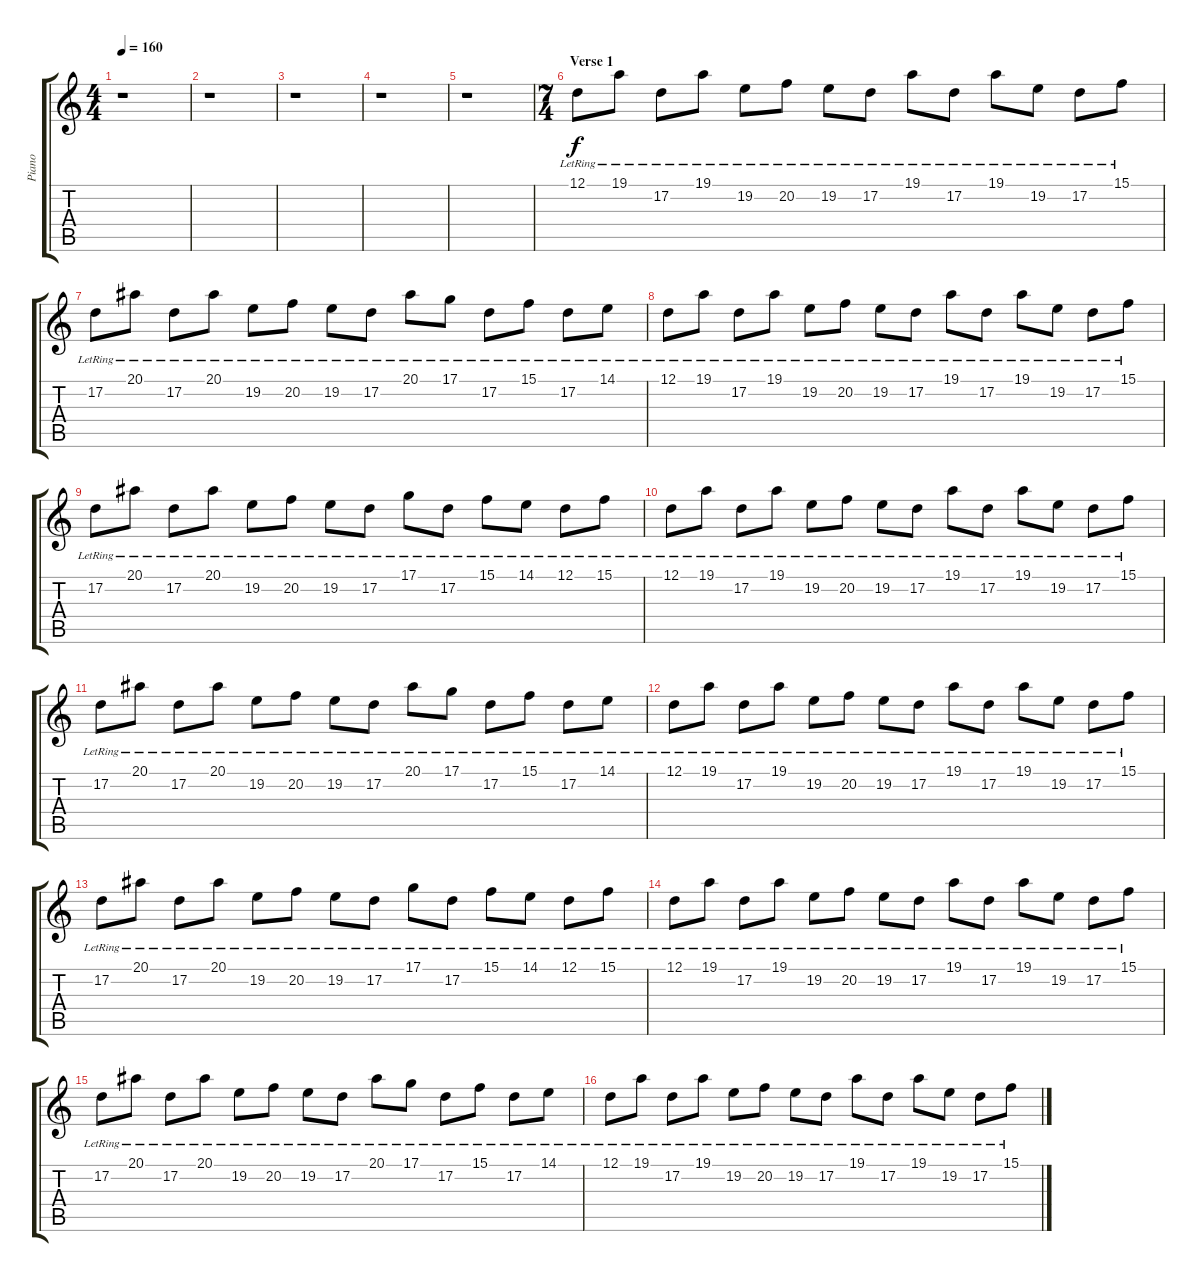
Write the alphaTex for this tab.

\track ("Piano" "Piano") {instrument acousticgrandpiano}
\staff {score tabs}
\tuning (D4 A3 F3 C3 G2 D2) {hide}
\ts (4 4)
\tempo 160
\clef g2
\ks c
r.1{dy f} |
r.1 |
r.1 |
r.1 |
r.1 |
\ts (7 4)
\section ("" "Verse 1")
12.1{lr}.8 19.1{lr}.8 17.2{lr}.8 19.1{lr}.8 19.2{lr}.8 20.2{lr}.8 19.2{lr}.8 17.2{lr}.8 19.1{lr}.8 17.2{lr}.8 19.1{lr}.8 19.2{lr}.8 17.2{lr}.8 15.1{lr}.8 |
17.2{lr}.8 20.1{lr}.8 17.2{lr}.8 20.1{lr}.8 19.2{lr}.8 20.2{lr}.8 19.2{lr}.8 17.2{lr}.8 20.1{lr}.8 17.1{lr}.8 17.2{lr}.8 15.1{lr}.8 17.2{lr}.8 14.1{lr}.8 |
12.1{lr}.8 19.1{lr}.8 17.2{lr}.8 19.1{lr}.8 19.2{lr}.8 20.2{lr}.8 19.2{lr}.8 17.2{lr}.8 19.1{lr}.8 17.2{lr}.8 19.1{lr}.8 19.2{lr}.8 17.2{lr}.8 15.1{lr}.8 |
17.2{lr}.8 20.1{lr}.8 17.2{lr}.8 20.1{lr}.8 19.2{lr}.8 20.2{lr}.8 19.2{lr}.8 17.2{lr}.8 17.1{lr}.8 17.2{lr}.8 15.1{lr}.8 14.1{lr}.8 12.1{lr}.8 15.1{lr}.8 |
12.1{lr}.8 19.1{lr}.8 17.2{lr}.8 19.1{lr}.8 19.2{lr}.8 20.2{lr}.8 19.2{lr}.8 17.2{lr}.8 19.1{lr}.8 17.2{lr}.8 19.1{lr}.8 19.2{lr}.8 17.2{lr}.8 15.1{lr}.8 |
17.2{lr}.8 20.1{lr}.8 17.2{lr}.8 20.1{lr}.8 19.2{lr}.8 20.2{lr}.8 19.2{lr}.8 17.2{lr}.8 20.1{lr}.8 17.1{lr}.8 17.2{lr}.8 15.1{lr}.8 17.2{lr}.8 14.1{lr}.8 |
12.1{lr}.8 19.1{lr}.8 17.2{lr}.8 19.1{lr}.8 19.2{lr}.8 20.2{lr}.8 19.2{lr}.8 17.2{lr}.8 19.1{lr}.8 17.2{lr}.8 19.1{lr}.8 19.2{lr}.8 17.2{lr}.8 15.1{lr}.8 |
17.2{lr}.8 20.1{lr}.8 17.2{lr}.8 20.1{lr}.8 19.2{lr}.8 20.2{lr}.8 19.2{lr}.8 17.2{lr}.8 17.1{lr}.8 17.2{lr}.8 15.1{lr}.8 14.1{lr}.8 12.1{lr}.8 15.1{lr}.8 |
12.1{lr}.8 19.1{lr}.8 17.2{lr}.8 19.1{lr}.8 19.2{lr}.8 20.2{lr}.8 19.2{lr}.8 17.2{lr}.8 19.1{lr}.8 17.2{lr}.8 19.1{lr}.8 19.2{lr}.8 17.2{lr}.8 15.1{lr}.8 |
17.2{lr}.8 20.1{lr}.8 17.2{lr}.8 20.1{lr}.8 19.2{lr}.8 20.2{lr}.8 19.2{lr}.8 17.2{lr}.8 20.1{lr}.8 17.1{lr}.8 17.2{lr}.8 15.1{lr}.8 17.2{lr}.8 14.1{lr}.8 |
12.1{lr}.8 19.1{lr}.8 17.2{lr}.8 19.1{lr}.8 19.2{lr}.8 20.2{lr}.8 19.2{lr}.8 17.2{lr}.8 19.1{lr}.8 17.2{lr}.8 19.1{lr}.8 19.2{lr}.8 17.2{lr}.8 15.1{lr}.8
